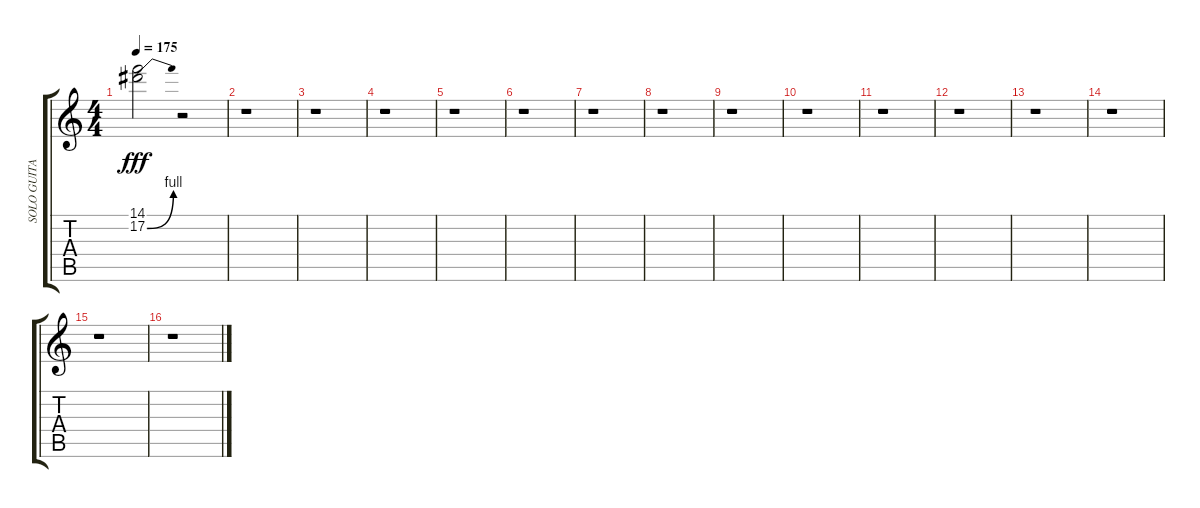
\track ("SOLO GUITAR" "SOLO GUITA") {instrument acousticguitarnylon}
\staff {score tabs}
\tuning (Eb4 Bb3 Gb3 Db3 Ab2 Eb2) {hide}
\ts (4 4)
\tempo 175
\clef g2
\ks c
(14.1 17.2{be (bend 0 0 60 4)}).2{dy fff} r.2 |
r.1 |
r.1 |
r.1 |
r.1 |
r.1 |
r.1 |
r.1 |
r.1 |
r.1 |
r.1 |
r.1 |
r.1 |
r.1 |
r.1 |
r.1
